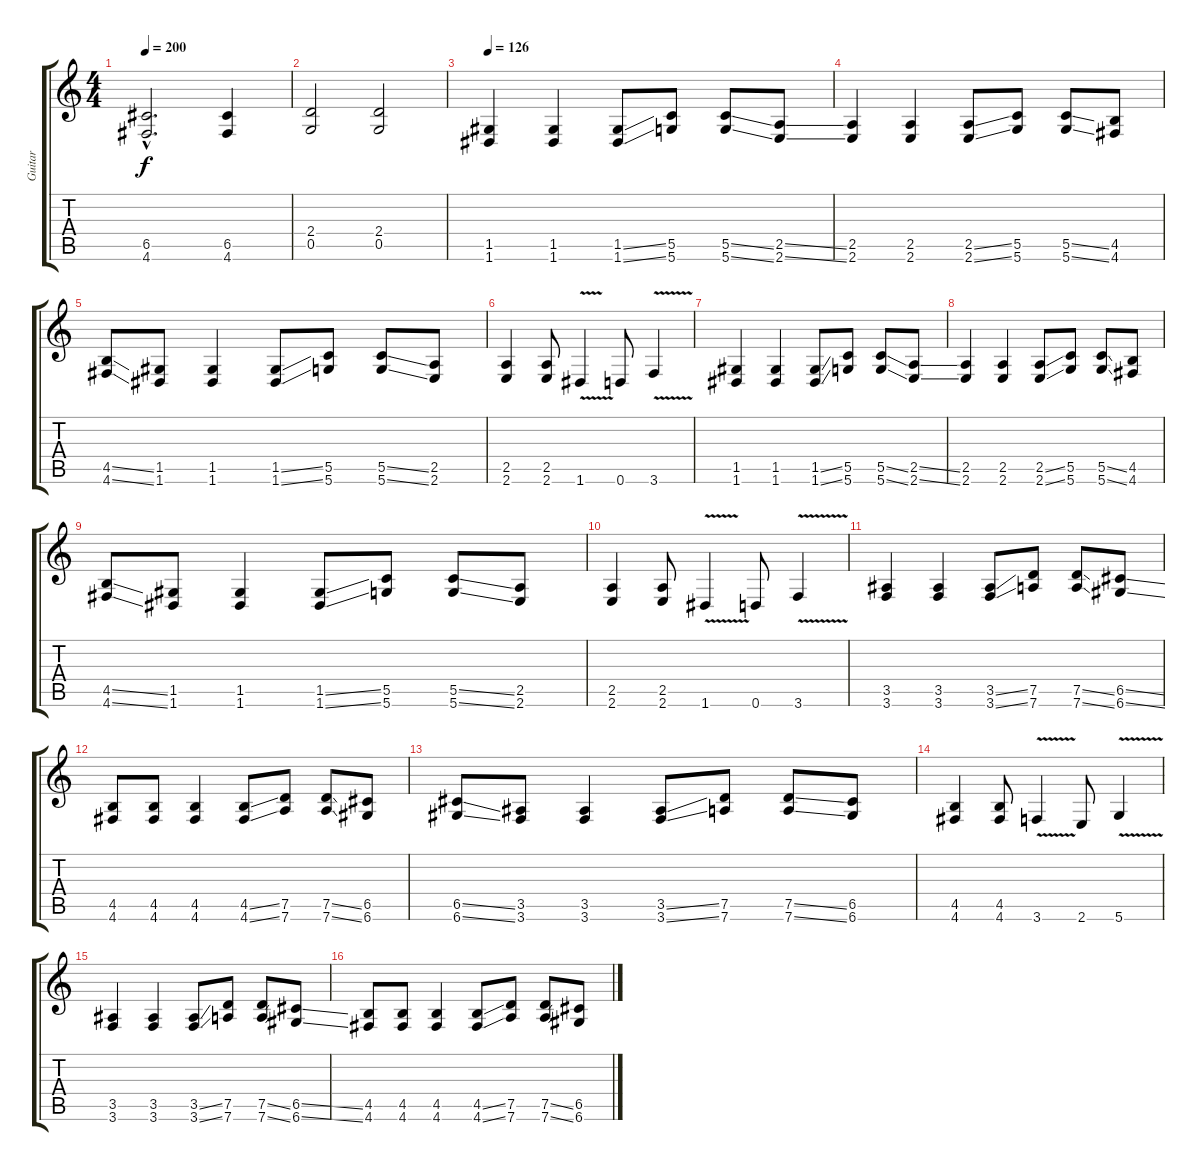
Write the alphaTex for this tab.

\track ("Guitar " "Guitar ") {instrument distortionguitar}
\staff {score tabs}
\tuning (D4 A3 F3 C3 G2 D2) {hide}
\ts (4 4)
\tempo 200
\clef g2
\ks c
(6.5{hac} 4.6{hac}).2{d dy f} (6.5 4.6).4 |
(2.4 0.5).2 (2.4 0.5).2 |
\tempo 126
(1.5 1.6).4 (1.5 1.6).4 (1.5{ss} 1.6{ss}).8 (5.5 5.6).8 (5.5{ss} 5.6{ss}).8 (2.5{ss} 2.6{ss}).8 |
(2.5 2.6).4 (2.5 2.6).4 (2.5{ss} 2.6{ss}).8 (5.5 5.6).8 (5.5{ss} 5.6{ss}).8 (4.5 4.6).8 |
(4.5{ss} 4.6{ss}).8 (1.5 1.6).8 (1.5 1.6).4 (1.5{ss} 1.6{ss}).8 (5.5 5.6).8 (5.5{ss} 5.6{ss}).8 (2.5 2.6).8 |
(2.5 2.6).4 (2.5 2.6).8 1.6{v}.4 0.6.8 3.6{v}.4 |
(1.5 1.6).4 (1.5 1.6).4 (1.5{ss} 1.6{ss}).8 (5.5 5.6).8 (5.5{ss} 5.6{ss}).8 (2.5{ss} 2.6{ss}).8 |
(2.5 2.6).4 (2.5 2.6).4 (2.5{ss} 2.6{ss}).8 (5.5 5.6).8 (5.5{ss} 5.6{ss}).8 (4.5 4.6).8 |
(4.5{ss} 4.6{ss}).8 (1.5 1.6).8 (1.5 1.6).4 (1.5{ss} 1.6{ss}).8 (5.5 5.6).8 (5.5{ss} 5.6{ss}).8 (2.5 2.6).8 |
(2.5 2.6).4 (2.5 2.6).8 1.6{v}.4 0.6.8 3.6{v}.4 |
(3.5 3.6).4 (3.5 3.6).4 (3.5{ss} 3.6{ss}).8 (7.5 7.6).8 (7.5{ss} 7.6{ss}).8 (6.5{ss} 6.6{ss}).8 |
(4.5 4.6).8 (4.5 4.6).8 (4.5 4.6).4 (4.5{ss} 4.6{ss}).8 (7.5 7.6).8 (7.5{ss} 7.6{ss}).8 (6.5 6.6).8 |
(6.5{ss} 6.6{ss}).8 (3.5 3.6).8 (3.5 3.6).4 (3.5{ss} 3.6{ss}).8 (7.5 7.6).8 (7.5{ss} 7.6{ss}).8 (6.5 6.6).8 |
(4.5 4.6).4 (4.5 4.6).8 3.6{v}.4 2.6.8 5.6{v}.4 |
(3.5 3.6).4 (3.5 3.6).4 (3.5{ss} 3.6{ss}).8 (7.5 7.6).8 (7.5{ss} 7.6{ss}).8 (6.5{ss} 6.6{ss}).8 |
(4.5 4.6).8 (4.5 4.6).8 (4.5 4.6).4 (4.5{ss} 4.6{ss}).8 (7.5 7.6).8 (7.5{ss} 7.6{ss}).8 (6.5 6.6).8
